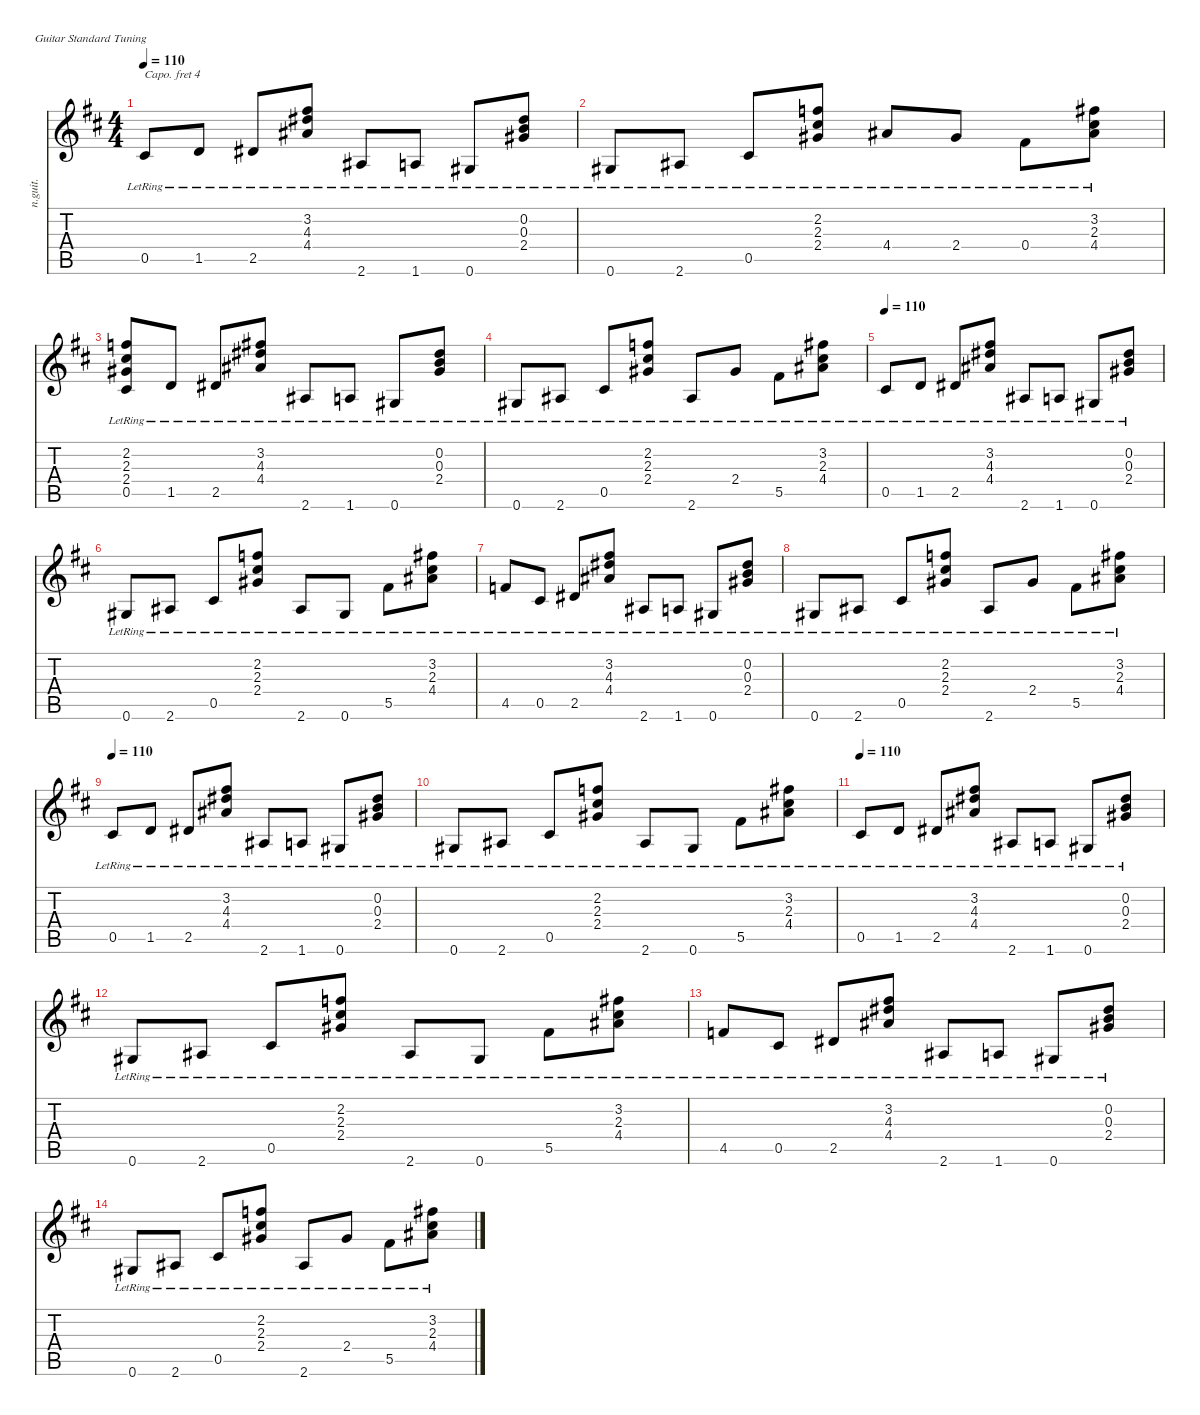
\defaultSystemsLayout 4
\hideDynamics
\bracketExtendMode nobrackets
\track ("Track 1" "n.guit.") {solo instrument acousticguitarnylon}
\staff {score tabs}
\capo 4
\tuning (E4 B3 G3 D3 A2 E2)
\ts (4 4)
\tempo 110
\clef g2
\ks d
0.5{lr acc #}.8{dy f beam Up} 1.5{lr acc forcenatural}.8{beam Up} 2.5{lr acc #}.8{beam Up} (3.2{lr acc #} 4.3{lr acc #} 4.4{lr acc #}).8{beam Up} 2.6{lr acc #}.8{beam Up} 1.6{lr acc forcenatural}.8{beam Up} 0.6{lr acc #}.8{beam Up} (0.2{lr acc #} 0.3{lr acc forcenatural} 2.4{lr acc #}).8{beam Up} |
0.6{lr acc #}.8{beam Up} 2.6{lr acc #}.8{beam Up} 0.5{lr acc #}.8{beam Up} (2.2{lr acc forcenatural} 2.3{lr acc #} 2.4{lr acc #}).8{beam Up} 4.4{lr acc #}.8{beam Up} 2.4{lr acc #}.8{beam Up} 0.4{lr acc #}.8{beam Down} (3.2{lr acc #} 2.3{lr acc #} 4.4{lr acc #}).8{beam Down} |
(2.2{lr acc forcenatural} 2.3{lr acc #} 2.4{lr acc #} 0.5{lr acc #}).8{beam Up} 1.5{lr acc forcenatural}.8{beam Up} 2.5{lr acc #}.8{beam Up} (3.2{lr acc #} 4.3{lr acc #} 4.4{lr acc #}).8{beam Up} 2.6{lr acc #}.8{beam Up} 1.6{lr acc forcenatural}.8{beam Up} 0.6{lr acc #}.8{beam Up} (0.2{lr acc #} 0.3{lr acc forcenatural} 2.4{lr acc #}).8{beam Up} |
0.6{lr acc #}.8{beam Up} 2.6{lr acc #}.8{beam Up} 0.5{lr acc #}.8{beam Up} (2.2{lr acc forcenatural} 2.3{lr acc #} 2.4{lr acc #}).8{beam Up} 2.6{lr acc #}.8{beam Up} 2.4{lr acc #}.8{beam Up} 5.5{lr acc #}.8{beam Down} (3.2{lr acc #} 2.3{lr acc #} 4.4{lr acc #}).8{beam Down} |
\tempo 110
0.5{lr acc #}.8{beam Up} 1.5{lr acc forcenatural}.8{beam Up} 2.5{lr acc #}.8{beam Up} (3.2{lr acc #} 4.3{lr acc #} 4.4{lr acc #}).8{beam Up} 2.6{lr acc #}.8{beam Up} 1.6{lr acc forcenatural}.8{beam Up} 0.6{lr acc #}.8{beam Up} (0.2{lr acc #} 0.3{lr acc forcenatural} 2.4{lr acc #}).8{beam Up} |
0.6{lr acc #}.8{beam Up} 2.6{lr acc #}.8{beam Up} 0.5{lr acc #}.8{beam Up} (2.2{lr acc forcenatural} 2.3{lr acc #} 2.4{lr acc #}).8{beam Up} 2.6{lr acc #}.8{beam Up} 0.6{lr acc #}.8{beam Up} 5.5{lr acc #}.8{beam Down} (3.2{lr acc #} 2.3{lr acc #} 4.4{lr acc #}).8{beam Down} |
4.5{lr acc forcenatural}.8{beam Up} 0.5{lr acc #}.8{beam Up} 2.5{lr acc #}.8{beam Up} (3.2{lr acc #} 4.3{lr acc #} 4.4{lr acc #}).8{beam Up} 2.6{lr acc #}.8{beam Up} 1.6{lr acc forcenatural}.8{beam Up} 0.6{lr acc #}.8{beam Up} (0.2{lr acc #} 0.3{lr acc forcenatural} 2.4{lr acc #}).8{beam Up} |
0.6{lr acc #}.8{beam Up} 2.6{lr acc #}.8{beam Up} 0.5{lr acc #}.8{beam Up} (2.2{lr acc forcenatural} 2.3{lr acc #} 2.4{lr acc #}).8{beam Up} 2.6{lr acc #}.8{beam Up} 2.4{lr acc #}.8{beam Up} 5.5{lr acc #}.8{beam Down} (3.2{lr acc #} 2.3{lr acc #} 4.4{lr acc #}).8{beam Down} |
\tempo 110
0.5{lr acc #}.8{beam Up} 1.5{lr acc forcenatural}.8{beam Up} 2.5{lr acc #}.8{beam Up} (3.2{lr acc #} 4.3{lr acc #} 4.4{lr acc #}).8{beam Up} 2.6{lr acc #}.8{beam Up} 1.6{lr acc forcenatural}.8{beam Up} 0.6{lr acc #}.8{beam Up} (0.2{lr acc #} 0.3{lr acc forcenatural} 2.4{lr acc #}).8{beam Up} |
0.6{lr acc #}.8{beam Up} 2.6{lr acc #}.8{beam Up} 0.5{lr acc #}.8{beam Up} (2.2{lr acc forcenatural} 2.3{lr acc #} 2.4{lr acc #}).8{beam Up} 2.6{lr acc #}.8{beam Up} 0.6{lr acc #}.8{beam Up} 5.5{lr acc #}.8{beam Down} (3.2{lr acc #} 2.3{lr acc #} 4.4{lr acc #}).8{beam Down} |
\tempo 110
0.5{lr acc #}.8{beam Up} 1.5{lr acc forcenatural}.8{beam Up} 2.5{lr acc #}.8{beam Up} (3.2{lr acc #} 4.3{lr acc #} 4.4{lr acc #}).8{beam Up} 2.6{lr acc #}.8{beam Up} 1.6{lr acc forcenatural}.8{beam Up} 0.6{lr acc #}.8{beam Up} (0.2{lr acc #} 0.3{lr acc forcenatural} 2.4{lr acc #}).8{beam Up} |
0.6{lr acc #}.8{beam Up} 2.6{lr acc #}.8{beam Up} 0.5{lr acc #}.8{beam Up} (2.2{lr acc forcenatural} 2.3{lr acc #} 2.4{lr acc #}).8{beam Up} 2.6{lr acc #}.8{beam Up} 0.6{lr acc #}.8{beam Up} 5.5{lr acc #}.8{beam Down} (3.2{lr acc #} 2.3{lr acc #} 4.4{lr acc #}).8{beam Down} |
4.5{lr acc forcenatural}.8{beam Up} 0.5{lr acc #}.8{beam Up} 2.5{lr acc #}.8{beam Up} (3.2{lr acc #} 4.3{lr acc #} 4.4{lr acc #}).8{beam Up} 2.6{lr acc #}.8{beam Up} 1.6{lr acc forcenatural}.8{beam Up} 0.6{lr acc #}.8{beam Up} (0.2{lr acc #} 0.3{lr acc forcenatural} 2.4{lr acc #}).8{beam Up} |
0.6{lr acc #}.8{beam Up} 2.6{lr acc #}.8{beam Up} 0.5{lr acc #}.8{beam Up} (2.2{lr acc forcenatural} 2.3{lr acc #} 2.4{lr acc #}).8{beam Up} 2.6{lr acc #}.8{beam Up} 2.4{lr acc #}.8{beam Up} 5.5{lr acc #}.8{beam Down} (3.2{lr acc #} 2.3{lr acc #} 4.4{lr acc #}).8{beam Down}
